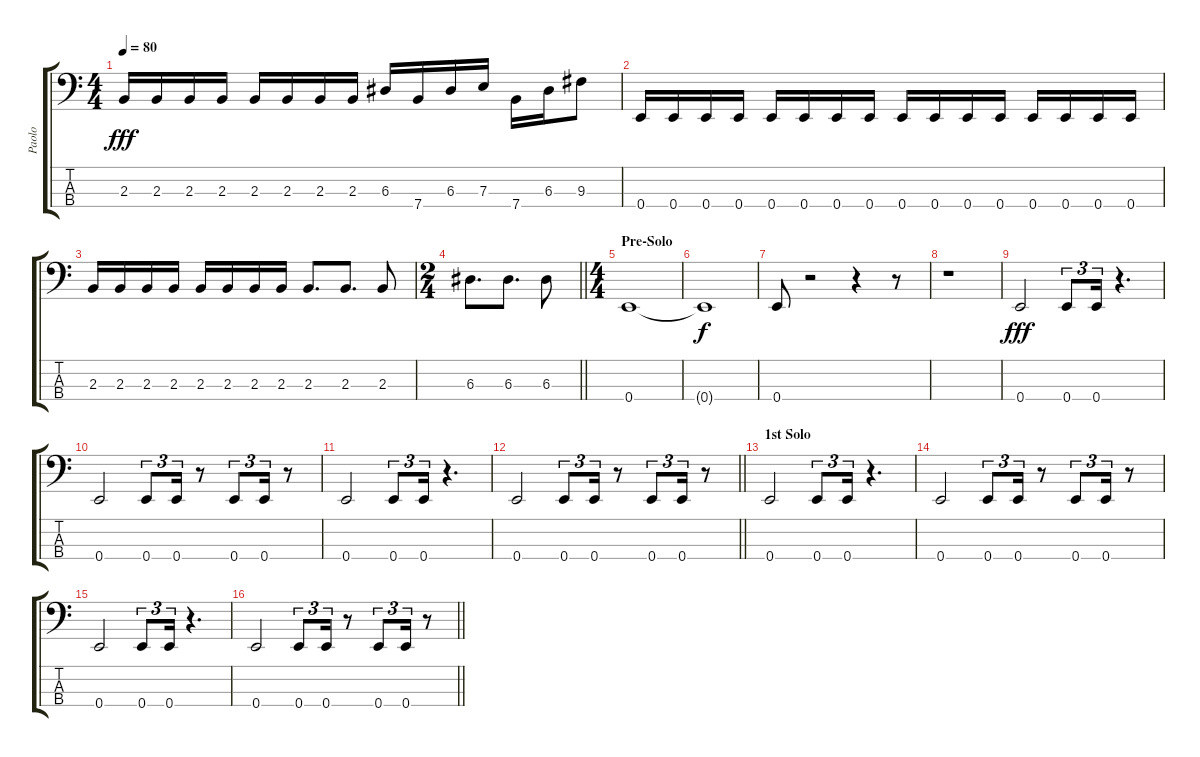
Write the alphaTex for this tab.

\track ("Paolo" "Paolo") {instrument electricbassfinger}
\staff {score tabs}
\tuning (G2 D2 A1 E1) {hide}
\ts (4 4)
\tempo 80
\clef f4
\ks c
2.3.16{dy fff} 2.3.16 2.3.16 2.3.16 2.3.16 2.3.16 2.3.16 2.3.16 6.3.16 7.4.16 6.3.16 7.3.16 7.4.16 6.3.16 9.3.8 |
0.4.16 0.4.16 0.4.16 0.4.16 0.4.16 0.4.16 0.4.16 0.4.16 0.4.16 0.4.16 0.4.16 0.4.16 0.4.16 0.4.16 0.4.16 0.4.16 |
2.3.16 2.3.16 2.3.16 2.3.16 2.3.16 2.3.16 2.3.16 2.3.16 2.3.8{d} 2.3.8{d} 2.3.8 |
\ts (2 4)
\barLineRight lightlight
6.3.8{d} 6.3.8{d} 6.3.8 |
\ts (4 4)
\section ("" "Pre-Solo ")
0.4.1 |
0.4{t}.1{dy f} |
0.4.8 r.2 r.4 r.8 |
r.1 |
0.4.2{dy fff} 0.4.8{tu (3 2)} 0.4.16{tu (3 2)} r.4{d} |
0.4.2 0.4.8{tu (3 2)} 0.4.16{tu (3 2)} r.8 0.4.8{tu (3 2)} 0.4.16{tu (3 2)} r.8 |
0.4.2 0.4.8{tu (3 2)} 0.4.16{tu (3 2)} r.4{d} |
\barLineRight lightlight
0.4.2 0.4.8{tu (3 2)} 0.4.16{tu (3 2)} r.8 0.4.8{tu (3 2)} 0.4.16{tu (3 2)} r.8 |
\section ("" "1st Solo")
0.4.2 0.4.8{tu (3 2)} 0.4.16{tu (3 2)} r.4{d} |
0.4.2 0.4.8{tu (3 2)} 0.4.16{tu (3 2)} r.8 0.4.8{tu (3 2)} 0.4.16{tu (3 2)} r.8 |
0.4.2 0.4.8{tu (3 2)} 0.4.16{tu (3 2)} r.4{d} |
\barLineRight lightlight
0.4.2 0.4.8{tu (3 2)} 0.4.16{tu (3 2)} r.8 0.4.8{tu (3 2)} 0.4.16{tu (3 2)} r.8
